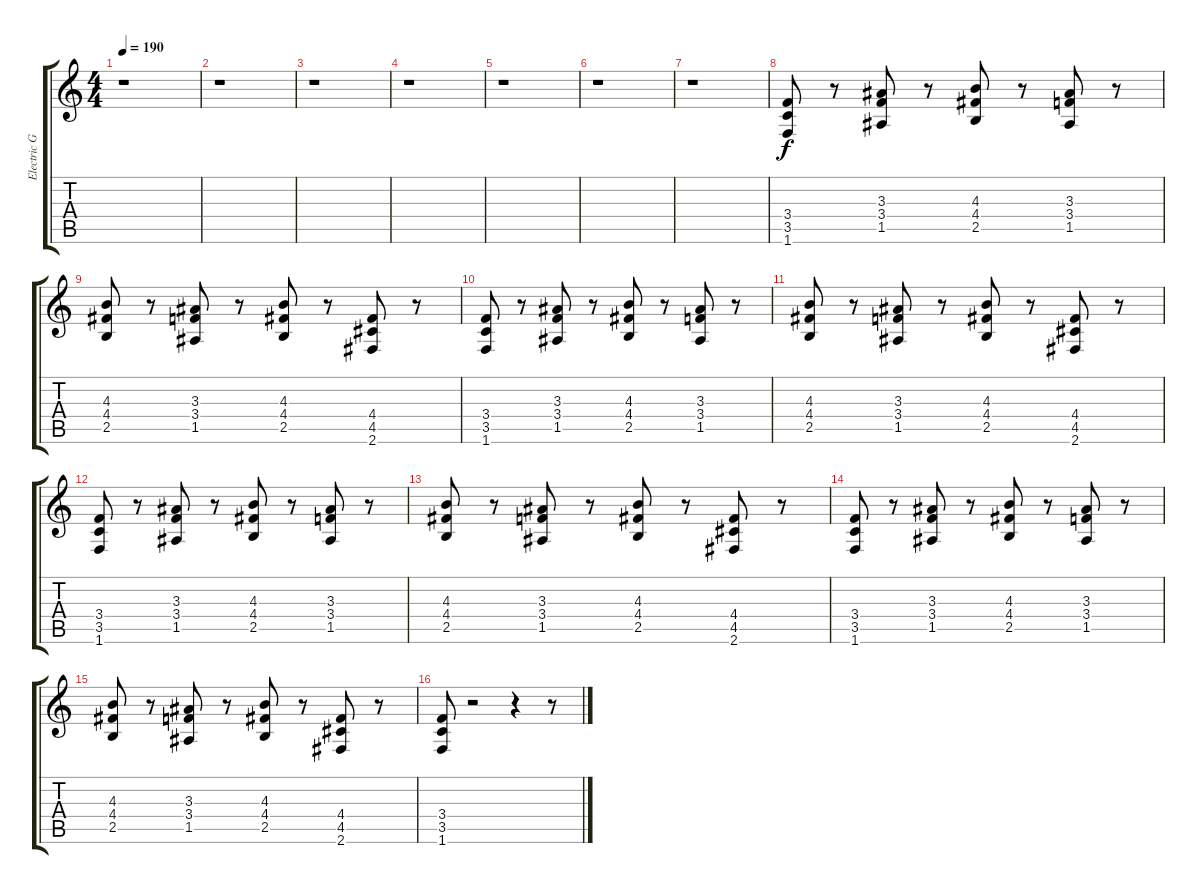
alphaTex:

\track ("Electric Guitar 2" "Electric G") {instrument overdrivenguitar}
\staff {score tabs}
\tuning (E4 B3 G3 D3 A2 E2) {hide}
\ts (4 4)
\tempo 190
\clef g2
\ks c
r.1{dy f} |
r.1 |
r.1 |
r.1 |
r.1 |
r.1 |
r.1 |
(3.4 3.5 1.6).8 r.8 (3.3 3.4 1.5).8 r.8 (4.3 4.4 2.5).8 r.8 (3.3 3.4 1.5).8 r.8 |
(4.3 4.4 2.5).8 r.8 (3.3 3.4 1.5).8 r.8 (4.3 4.4 2.5).8 r.8 (4.4 4.5 2.6).8 r.8 |
(3.4 3.5 1.6).8 r.8 (3.3 3.4 1.5).8 r.8 (4.3 4.4 2.5).8 r.8 (3.3 3.4 1.5).8 r.8 |
(4.3 4.4 2.5).8 r.8 (3.3 3.4 1.5).8 r.8 (4.3 4.4 2.5).8 r.8 (4.4 4.5 2.6).8 r.8 |
(3.4 3.5 1.6).8 r.8 (3.3 3.4 1.5).8 r.8 (4.3 4.4 2.5).8 r.8 (3.3 3.4 1.5).8 r.8 |
(4.3 4.4 2.5).8 r.8 (3.3 3.4 1.5).8 r.8 (4.3 4.4 2.5).8 r.8 (4.4 4.5 2.6).8 r.8 |
(3.4 3.5 1.6).8 r.8 (3.3 3.4 1.5).8 r.8 (4.3 4.4 2.5).8 r.8 (3.3 3.4 1.5).8 r.8 |
(4.3 4.4 2.5).8 r.8 (3.3 3.4 1.5).8 r.8 (4.3 4.4 2.5).8 r.8 (4.4 4.5 2.6).8 r.8 |
(3.4 3.5 1.6).8 r.2 r.4 r.8
